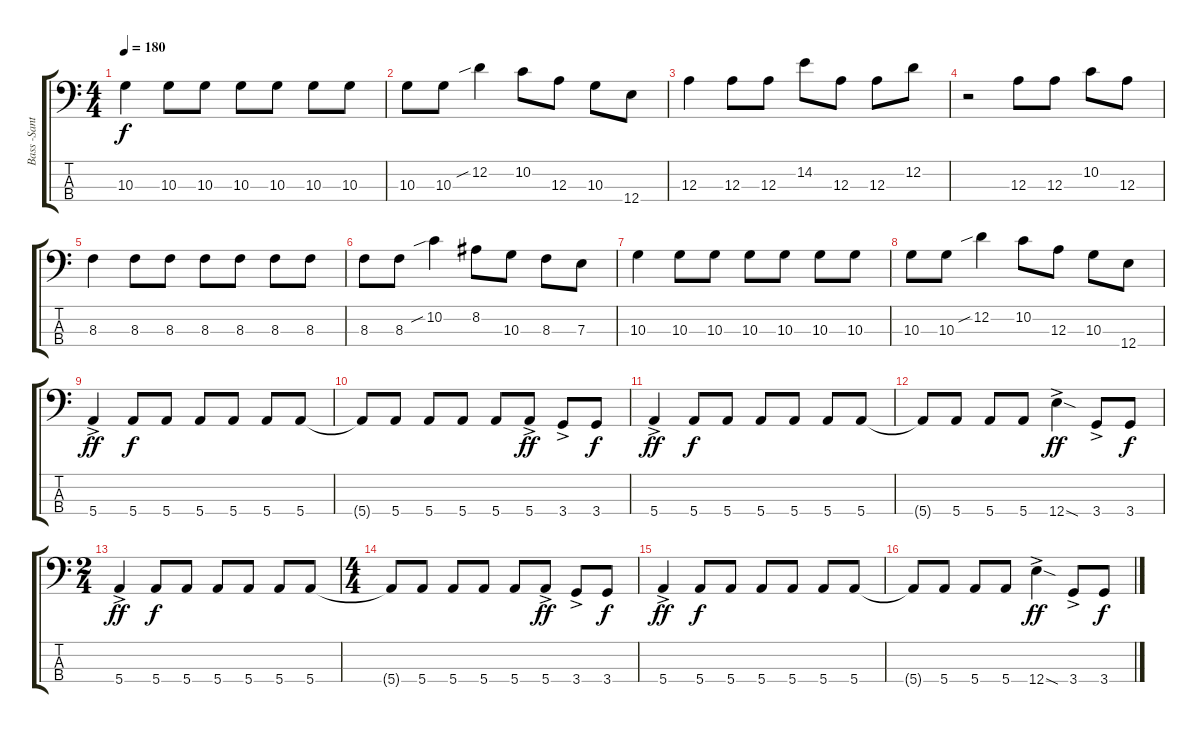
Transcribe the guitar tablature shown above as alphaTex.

\track ("Bass -Santi Rubio" "Bass -Sant") {instrument electricbassfinger}
\staff {score tabs}
\tuning (G2 D2 A1 E1) {hide}
\ts (4 4)
\tempo 180
\clef f4
\ks c
10.3.4{dy f} 10.3.8 10.3.8 10.3.8 10.3.8 10.3.8 10.3.8 |
10.3.8 10.3.8 12.2{sib}.4 10.2.8 12.3.8 10.3.8 12.4.8 |
12.3.4 12.3.8 12.3.8 14.2.8 12.3.8 12.3.8 12.2.8 |
r.2 12.3.8 12.3.8 10.2.8 12.3.8 |
8.3.4 8.3.8 8.3.8 8.3.8 8.3.8 8.3.8 8.3.8 |
8.3.8 8.3.8 10.2{sib}.4 8.2.8 10.3.8 8.3.8 7.3.8 |
10.3.4 10.3.8 10.3.8 10.3.8 10.3.8 10.3.8 10.3.8 |
10.3.8 10.3.8 12.2{sib}.4 10.2.8 12.3.8 10.3.8 12.4.8 |
5.4{ac}.4{dy ff} 5.4.8{dy f} 5.4.8 5.4.8 5.4.8 5.4.8 5.4.8 |
5.4{t}.8 5.4.8 5.4.8 5.4.8 5.4.8 5.4{ac}.8{dy ff} 3.4{ac}.8 3.4.8{dy f} |
5.4{ac}.4{dy ff} 5.4.8{dy f} 5.4.8 5.4.8 5.4.8 5.4.8 5.4.8 |
5.4{t}.8 5.4.8 5.4.8 5.4.8 12.4{sod ac}.4{dy ff} 3.4{ac}.8 3.4.8{dy f} |
\ts (2 4)
5.4{ac}.4{dy ff} 5.4.8{dy f} 5.4.8 5.4.8 5.4.8 5.4.8 5.4.8 |
\ts (4 4)
5.4{t}.8 5.4.8 5.4.8 5.4.8 5.4.8 5.4{ac}.8{dy ff} 3.4{ac}.8 3.4.8{dy f} |
5.4{ac}.4{dy ff} 5.4.8{dy f} 5.4.8 5.4.8 5.4.8 5.4.8 5.4.8 |
5.4{t}.8 5.4.8 5.4.8 5.4.8 12.4{sod ac}.4{dy ff} 3.4{ac}.8 3.4.8{dy f}
